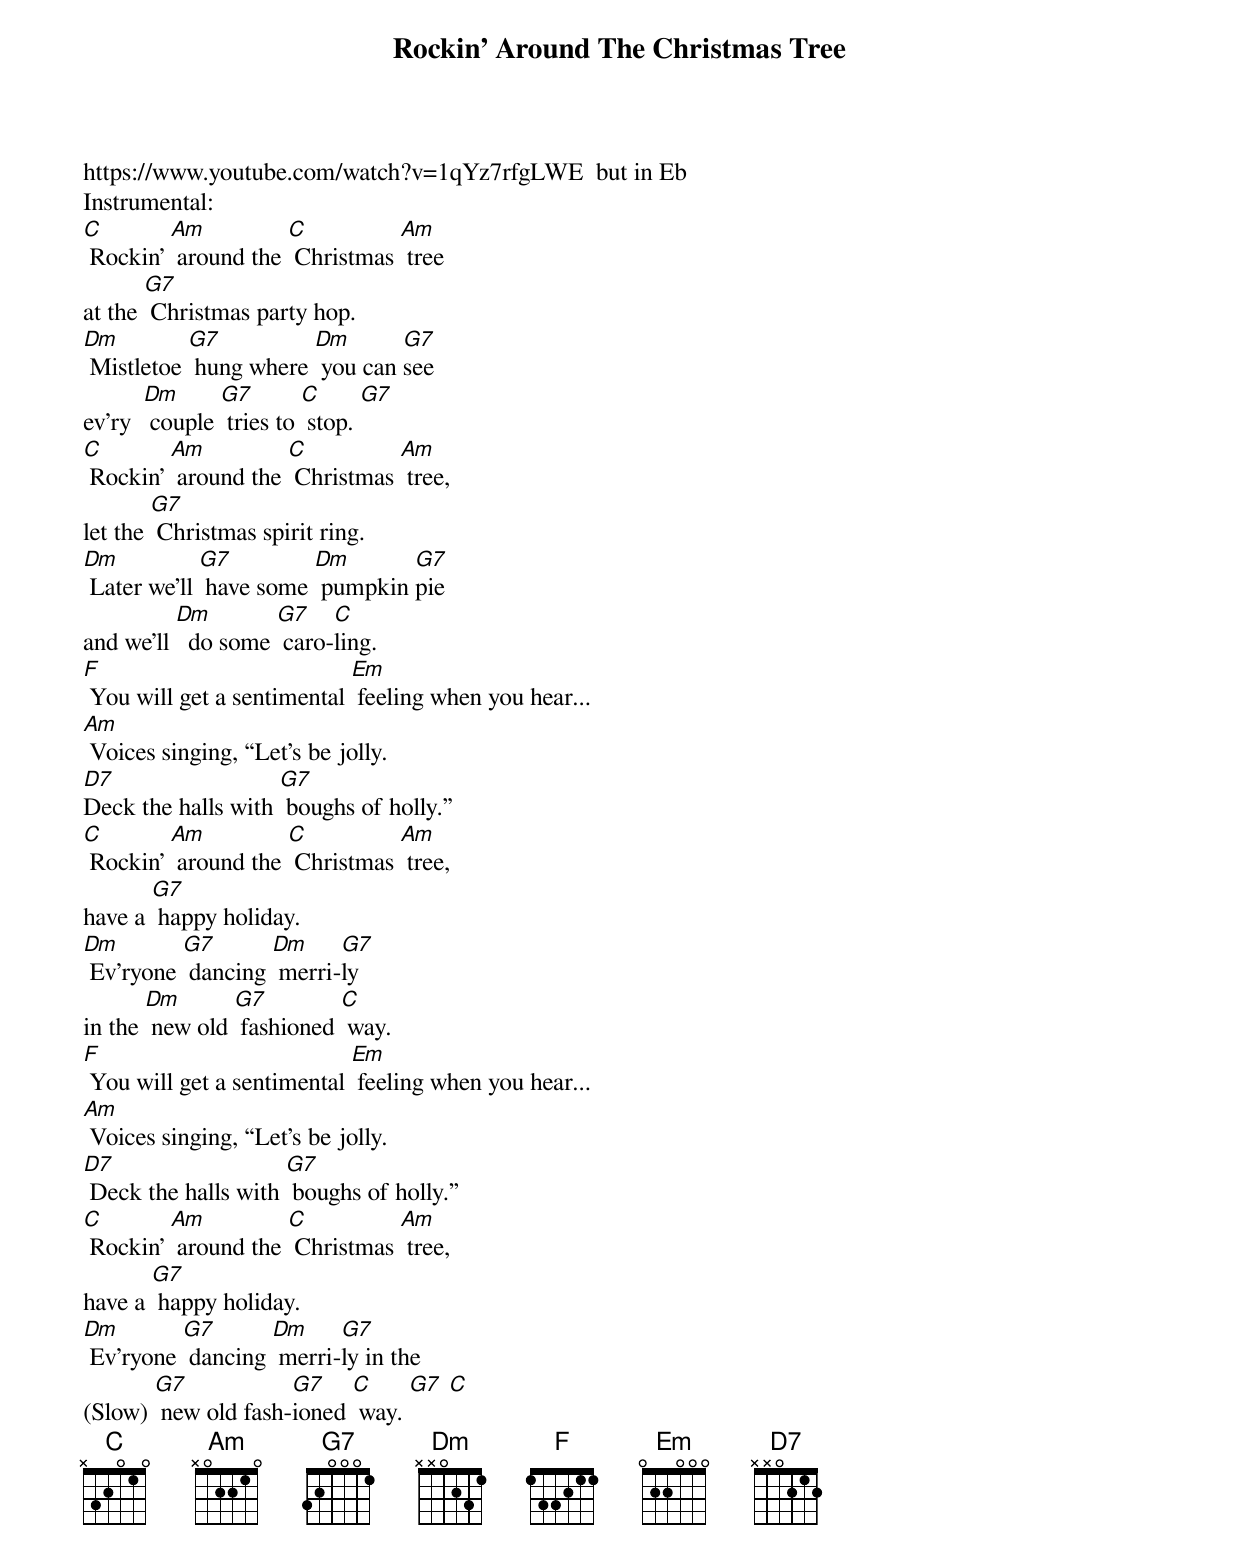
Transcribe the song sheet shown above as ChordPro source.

{t:Rockin' Around The Christmas Tree}
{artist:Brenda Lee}
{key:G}
https://www.youtube.com/watch?v=1qYz7rfgLWE  but in Eb
{c: }
Instrumental:
[C] Rockin’ [Am] around the [C] Christmas [Am] tree
at the [G7] Christmas party hop.
[Dm] Mistletoe [G7] hung where [Dm] you can [G7]see
ev’ry  [Dm] couple [G7] tries to [C] stop. [G7]
{c: }
[C] Rockin’ [Am] around the [C] Christmas [Am] tree,
let the [G7] Christmas spirit ring.
[Dm] Later we’ll [G7] have some [Dm] pumpkin [G7]pie
and we’ll [Dm]  do some [G7] caro-[C]ling.
{c: }
[F] You will get a sentimental [Em] feeling when you hear...
[Am] Voices singing, “Let’s be jolly.
[D7]Deck the halls with [G7] boughs of holly.”
{c: }
[C] Rockin’ [Am] around the [C] Christmas [Am] tree,
have a [G7] happy holiday.
[Dm] Ev’ryone [G7] dancing [Dm] merri-[G7]ly
in the [Dm] new old [G7] fashioned [C] way.
{c: }
[F] You will get a sentimental [Em] feeling when you hear...
[Am] Voices singing, “Let’s be jolly.
[D7] Deck the halls with [G7] boughs of holly.”
{c: }
[C] Rockin’ [Am] around the [C] Christmas [Am] tree,
have a [G7] happy holiday.
[Dm] Ev’ryone [G7] dancing [Dm] merri-[G7]ly in the
(Slow) [G7] new old fash-[G7]ioned [C] way. [G7] [C]
